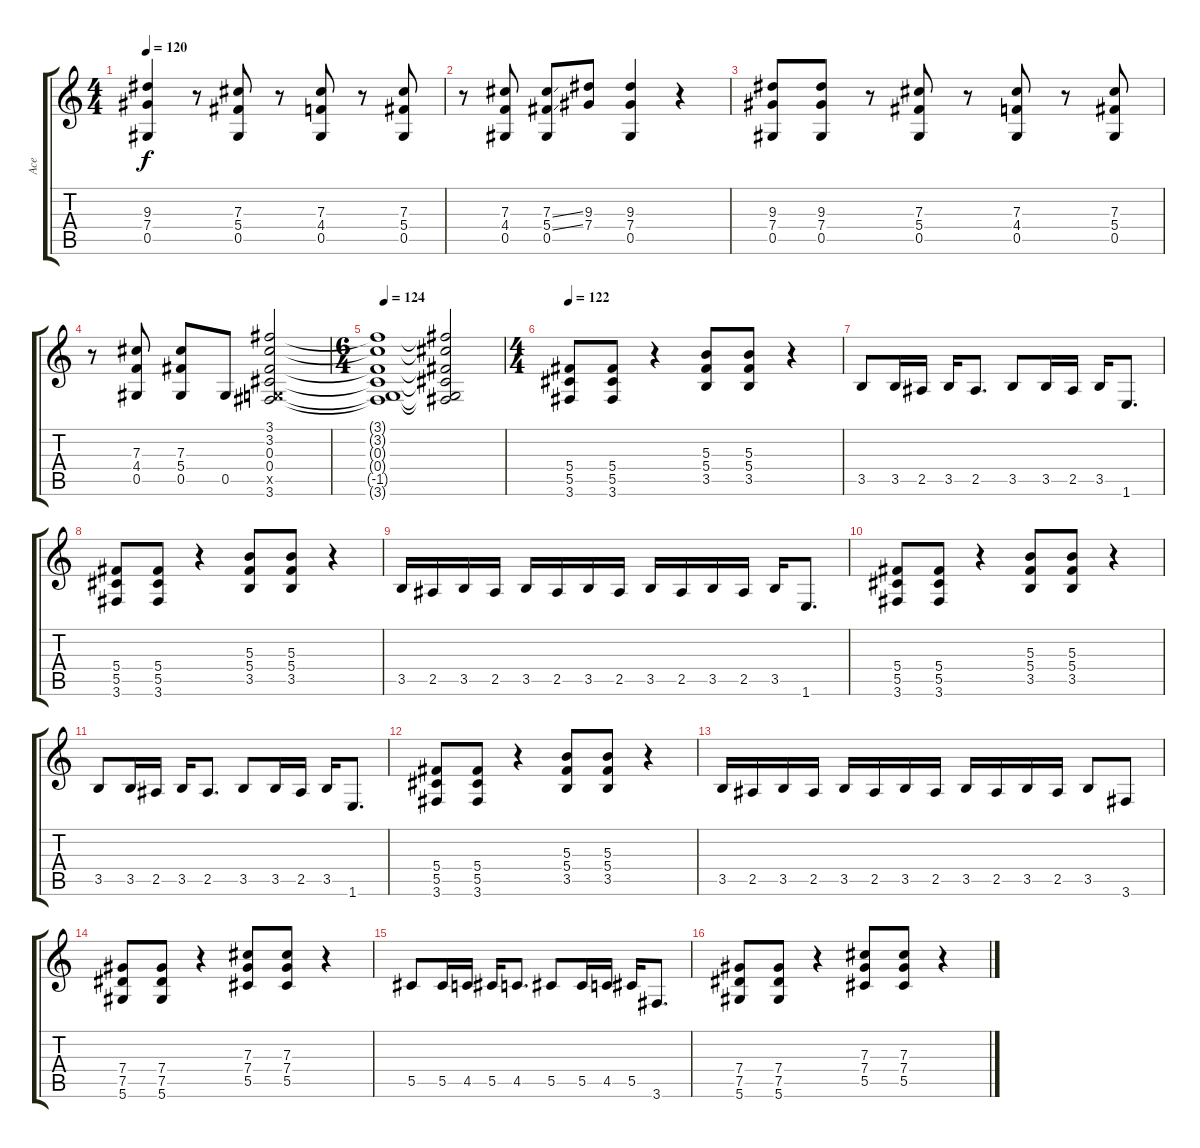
\track ("Ace" "Ace") {instrument overdrivenguitar}
\staff {score tabs}
\tuning (Eb4 Bb3 Gb3 Db3 Ab2 Eb2) {hide}
\ts (4 4)
\tempo 120
\clef g2
\ks c
(9.3 7.4 0.5).4{dy f} r.8 (7.3 5.4 0.5).8 r.8 (7.3 4.4 0.5).8 r.8 (7.3 5.4 0.5).8 |
r.8 (7.3 4.4 0.5).8 (7.3{ss} 5.4{ss} 0.5).8 (9.3 7.4).8 (9.3 7.4 0.5).4 r.4 |
(9.3 7.4 0.5).8 (9.3 7.4 0.5).8 r.8 (7.3 5.4 0.5).8 r.8 (7.3 4.4 0.5).8 r.8 (7.3 5.4 0.5).8 |
r.8 (7.3 4.4 0.5).8 (7.3 5.4 0.5).8 0.5.8 (3.1 3.2 0.3 0.4 -1.5{x} 3.6).2 |
\ts (6 4)
\tempo 124
(3.1{t} 3.2{t} 0.3{t} 0.4{t} -1.5{t} 3.6{t}).1 (3.1{t} 3.2{t} 0.3{t} 0.4{t} -1.5{t} 3.6{t}).2 |
\ts (4 4)
\tempo 122
(5.4 5.5 3.6).8 (5.4 5.5 3.6).8 r.4 (5.3 5.4 3.5).8 (5.3 5.4 3.5).8 r.4 |
3.5.8 3.5.16 2.5.16 3.5.16 2.5.8{d} 3.5.8 3.5.16 2.5.16 3.5.16 1.6.8{d} |
(5.4 5.5 3.6).8 (5.4 5.5 3.6).8 r.4 (5.3 5.4 3.5).8 (5.3 5.4 3.5).8 r.4 |
3.5.16 2.5.16 3.5.16 2.5.16 3.5.16 2.5.16 3.5.16 2.5.16 3.5.16 2.5.16 3.5.16 2.5.16 3.5.16 1.6.8{d} |
(5.4 5.5 3.6).8 (5.4 5.5 3.6).8 r.4 (5.3 5.4 3.5).8 (5.3 5.4 3.5).8 r.4 |
3.5.8 3.5.16 2.5.16 3.5.16 2.5.8{d} 3.5.8 3.5.16 2.5.16 3.5.16 1.6.8{d} |
(5.4 5.5 3.6).8 (5.4 5.5 3.6).8 r.4 (5.3 5.4 3.5).8 (5.3 5.4 3.5).8 r.4 |
3.5.16 2.5.16 3.5.16 2.5.16 3.5.16 2.5.16 3.5.16 2.5.16 3.5.16 2.5.16 3.5.16 2.5.16 3.5.8 3.6.8 |
(7.4 7.5 5.6).8 (7.4 7.5 5.6).8 r.4 (7.3 7.4 5.5).8 (7.3 7.4 5.5).8 r.4 |
5.5.8 5.5.16 4.5.16 5.5.16 4.5.8{d} 5.5.8 5.5.16 4.5.16 5.5.16 3.6.8{d} |
(7.4 7.5 5.6).8 (7.4 7.5 5.6).8 r.4 (7.3 7.4 5.5).8 (7.3 7.4 5.5).8 r.4
